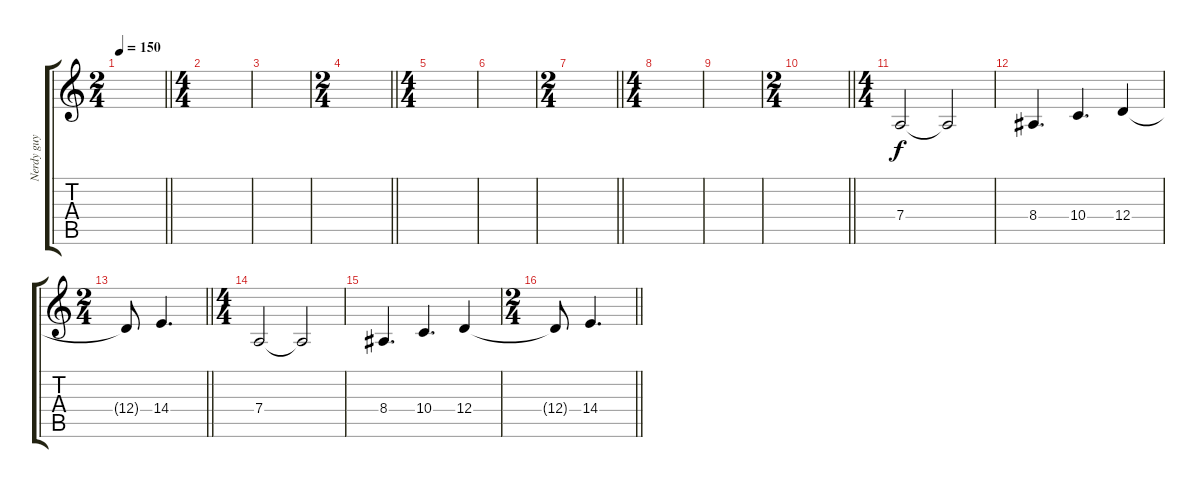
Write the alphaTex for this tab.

\track ("Nerdy guy" "Nerdy guy") {instrument acousticgrandpiano}
\staff {score tabs}
\tuning (E4 B3 G3 D3 A2 D2) {hide}
\ts (2 4)
\tempo 150
\clef g2
\barLineRight lightlight
\ks c
|
\ts (4 4)
|
|
\ts (2 4)
\barLineRight lightlight
|
\ts (4 4)
|
|
\ts (2 4)
\barLineRight lightlight
|
\ts (4 4)
|
|
\ts (2 4)
\barLineRight lightlight
|
\ts (4 4)
7.4.2 7.4{t}.2 |
8.4.4{d} 10.4.4{d} 12.4.4 |
\ts (2 4)
\barLineRight lightlight
12.4{t}.8 14.4.4{d} |
\ts (4 4)
7.4.2 7.4{t}.2 |
8.4.4{d} 10.4.4{d} 12.4.4 |
\ts (2 4)
\barLineRight lightlight
12.4{t}.8 14.4.4{d}
